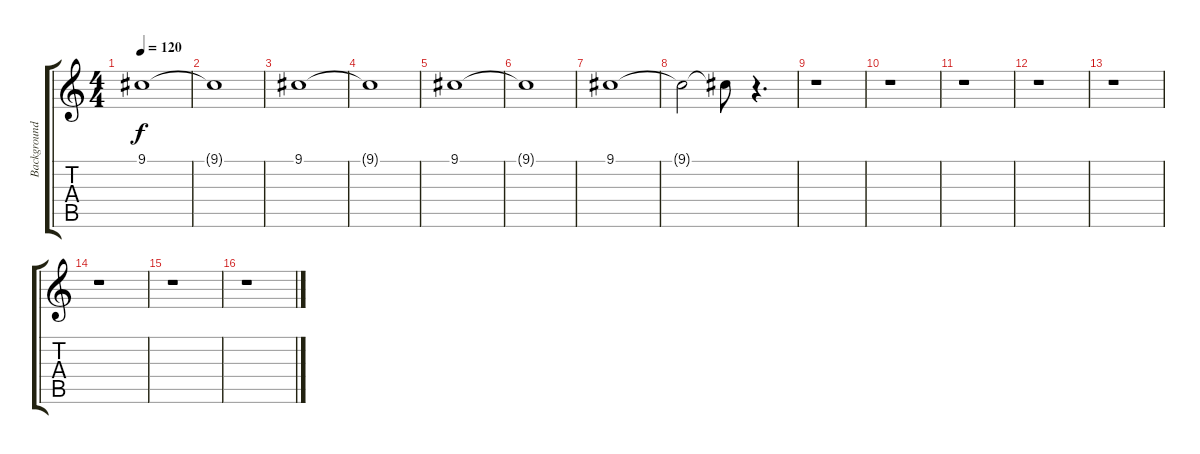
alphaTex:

\track ("Background Vocals" "Background") {instrument altosax}
\staff {score tabs}
\tuning (E4 B3 G3 D3 A2 E2) {hide}
\ts (4 4)
\tempo 120
\clef g2
\ks c
9.1.1{dy f} |
9.1{t}.1 |
9.1.1 |
9.1{t}.1 |
9.1.1 |
9.1{t}.1 |
9.1.1 |
9.1{t}.2 9.1{t}.8 r.4{d} |
r.1 |
r.1 |
r.1 |
r.1 |
r.1 |
r.1 |
r.1 |
r.1
